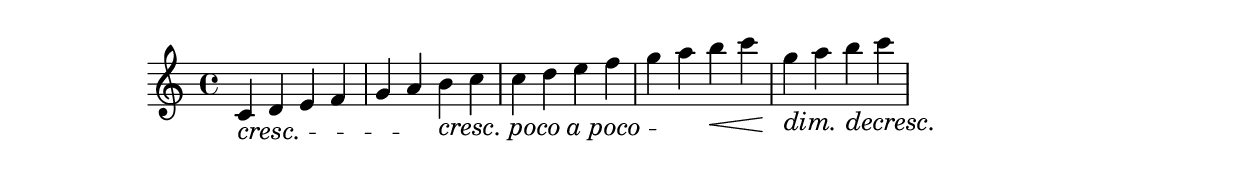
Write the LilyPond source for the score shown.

% DO NOT EDIT this file manually; it is automatically
% generated from Documentation/snippets/new
% Make any changes in Documentation/snippets/new/
% and then run scripts/auxiliar/makelsr.py
%
% This file is in the public domain.
%% Note: this file works from version 2.14.0
\version "2.14.0"

\header {
%% Translation of GIT committish: 6977ddc9a3b63ea810eaecb864269c7d847ccf98

  texidoces = "
Los objetos de extensión \cresc, \dim y \decresc ahora se pueden
redefinir como operadores postfijos y producir un solo objeto de
extensión de texto.  La definición de extensores personalizados
también es fácil.  Se pueden mezclar con facilidad los crescendi
textuales y en forma de reguladores. \< y \> producen reguladores
gráficos de forma predeterminada, \cresc etc. producen elementos
extensores de texto de forma predeterminada.

"

  doctitlees = "Objetos extensores de texto postfijos para dinámica"

%%   Translation of GIT committish: ab9e3136d78bfaf15cc6d77ed1975d252c3fe506


  texidocde = "Die \cresc, \dim und \decresc Strecker können umdefiniert werden,
um nachgestellt zu funktionieren und einen Textstrecker zu produzieren.  Eigene
Strecker können auch einfach definiert werden.  Klammer- und Textcrescendi können
einfach vermischt werden.  \< und \> erstellen normalerweise Klammern, \cresc
usw. dagegen normalerweise Textspanner.

"
  doctitlede = "Dynamiktextstrecker nachgestellt"



%% Translation of GIT committish: a06cb0b0d9593ba110e001f2b0f44b8bef084693
  texidocfr = "
Les lignes d'extension des commandes @code{\\cresc}, @code{\\dim} et
@code{\\decresc} peuvent désormais être personnalisées facilement sous
forme d'opérateurs postfix.  Soufflets et (de)crescendos peuvent
cohabiter.  @code{\\<} et @code{\\>} produiront par défaut des
soufflets, alors que @code{\\cresc} etc. produiront une indication
textuelle avec extension.

"
  doctitlefr = "Extensions de nuance postfix"


  lsrtags = "expressive-marks, tweaks-and-overrides"
  texidoc = "Custom text spanners can be defined and used with hairpin
  and text crescendos.  @code{\<} and @code{\>} produce hairpins by
  default, @code{\\cresc} etc. produce text spanners by default."
  doctitle = "Dynamics text spanner postfix"
} % begin verbatim


% Some sample text dynamic spanners, to be used as postfix operators
crpoco =
#(make-music 'CrescendoEvent
             'span-direction START
             'span-type 'text
             'span-text "cresc. poco a poco")

\relative c' {
  c4\cresc d4 e4 f4 |
  g4 a4\! b4\crpoco c4 |
  c4 d4 e4 f4 |
  g4 a4\! b4\< c4 |
  g4\dim a4 b4\decresc c4\!
}

